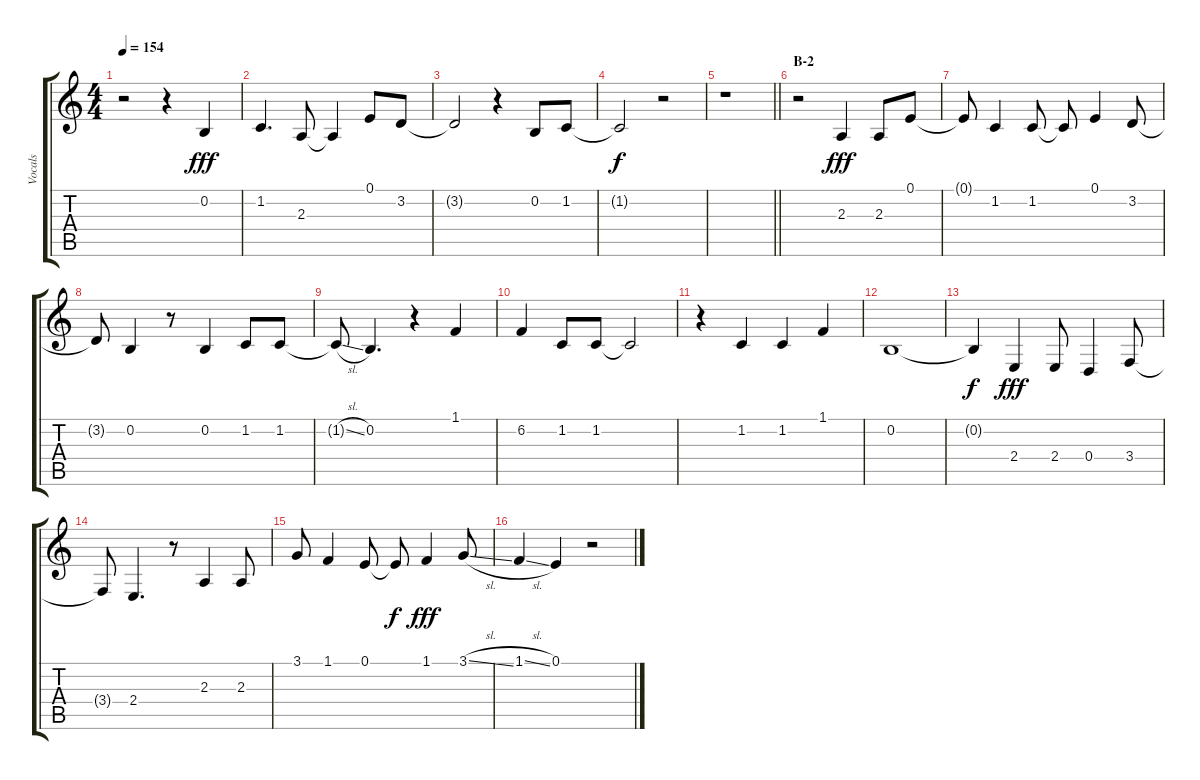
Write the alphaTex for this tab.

\track ("Vocals" "Vocals") {instrument voiceoohs}
\staff {score tabs}
\tuning (E4 B3 G3 D3 A2 E2) {hide}
\ts (4 4)
\tempo 154
\clef g2
\ks c
r.2{dy f} r.4 0.2.4{dy fff} |
1.2.4{d} 2.3.8 2.3{t}.4 0.1.8 3.2.8 |
3.2{t}.2 r.4 0.2.8 1.2.8 |
1.2{t}.2{dy f} r.2 |
\barLineRight lightlight
r.1 |
\section ("" "B-2")
r.2 2.3.4{dy fff} 2.3.8 0.1.8 |
0.1{t}.8 1.2.4 1.2.8 1.2{t}.8 0.1.4 3.2.8 |
3.2{t}.8 0.2.4 r.8 0.2.4 1.2.8 1.2.8 |
1.2{sl t}.8 0.2.4{d} r.4 1.1.4 |
6.2.4 1.2.8 1.2.8 1.2{t}.2 |
r.4 1.2.4 1.2.4 1.1.4 |
0.2.1 |
0.2{t}.4{dy f} 2.4.4{dy fff} 2.4.8 0.4.4 3.4.8 |
3.4{t}.8 2.4.4{d} r.8 2.3.4 2.3.8 |
3.1.8 1.1.4 0.1.8 0.1{t}.8{dy f} 1.1.4{dy fff} 3.1{sl}.8 |
1.1{sl}.4 0.1.4 r.2
